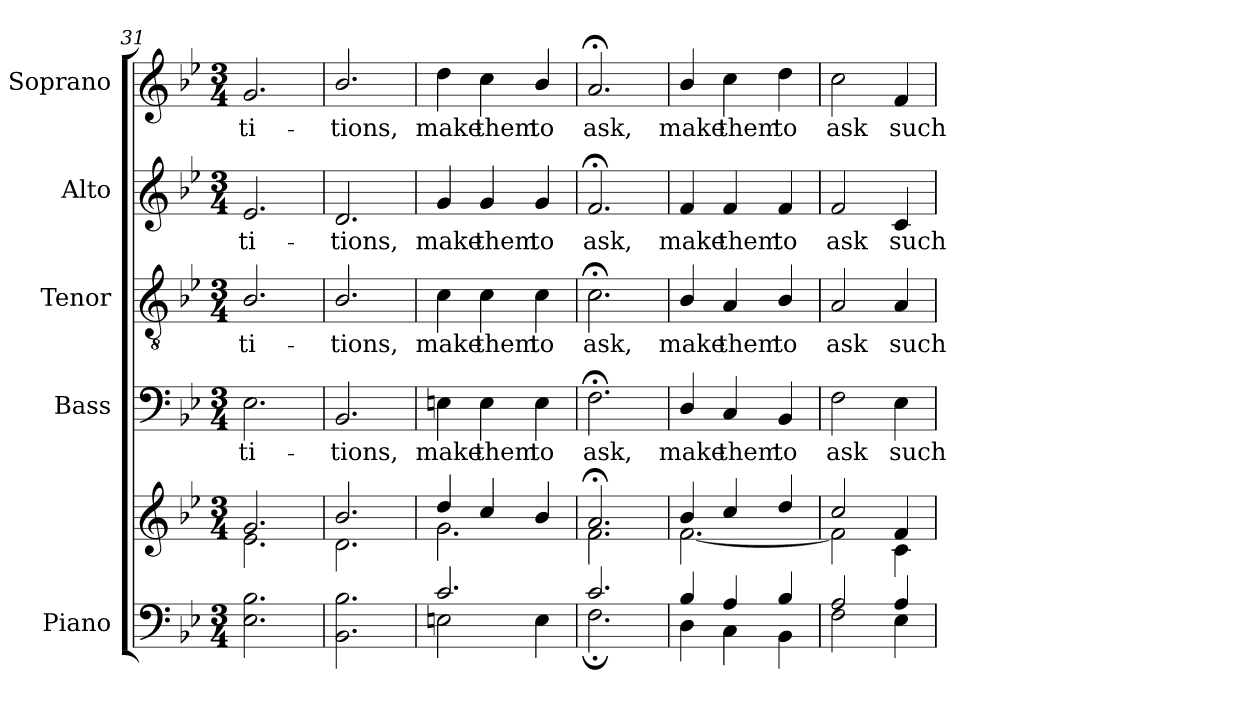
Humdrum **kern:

**kern	**kern	**kern	**text	**kern	**text	**kern	**text	**kern	**text
*part5	*part5	*part4	*part4	*part3	*part3	*part2	*part2	*part1	*part1
*staff6	*staff5	*staff4	*staff4	*staff3	*staff3	*staff2	*staff2	*staff1	*staff1
*I"Piano	*	*I"Bass	*	*I"Tenor	*	*I"Alto	*	*I"Soprano	*
*I'Pno.	*	*I'B.	*	*I'T.	*	*I'A.	*	*I'S.	*
*clefF4	*clefG2	*clefF4	*	*clefGv2	*	*clefG2	*	*clefG2	*
*	*	*	*	*ITrd7c12	*	*	*	*	*
*k[b-e-]	*k[b-e-]	*k[b-e-]	*	*k[b-e-]	*	*k[b-e-]	*	*k[b-e-]	*
*B-:	*B-:	*B-:	*	*B-:	*	*B-:	*	*B-:	*
*M3/4	*M3/4	*M3/4	*	*M3/4	*	*M3/4	*	*M3/4	*
=31	=31	=31	=31	=31	=31	=31	=31	=31	=31
*	*^	*	*	*	*	*	*	*	*
!	!	!	!	!LO:LY:b:color=#000000	!	!	!	!	!	!
!	!	!	!	!	!	!LO:LY:b:color=#000000	!	!	!	!
!	!	!	!	!	!	!	!	!LO:LY:b:color=#000000	!	!
!	!	!	!	!	!	!	!	!	!	!LO:LY:b:color=#000000
2.E-i\ 2.B-i	2.gi/	2.e-i\	2.E-i\	-ti-	2.BB-i/	-ti-	2.e-i/	-ti-	2.gi/	-ti-
=32	=32	=32	=32	=32	=32	=32	=32	=32	=32	=32
!	!	!	!	!LO:LY:b:color=#000000	!	!	!	!	!	!
!	!	!	!	!	!	!LO:LY:b:color=#000000	!	!	!	!
!	!	!	!	!	!	!	!	!LO:LY:b:color=#000000	!	!
!	!	!	!	!	!	!	!	!	!	!LO:LY:b:color=#000000
2.BB-i\ 2.B-i	2.b-i/	2.di\	2.BB-i/	-tions,	2.BB-i/	-tions,	2.di/	-tions,	2.b-i/	-tions,
=33	=33	=33	=33	=33	=33	=33	=33	=33	=33	=33
*^	*	*	*	*	*	*	*	*	*	*
!	!	!	!	!	!LO:LY:b:color=#000000	!	!	!	!	!	!
!	!	!	!	!	!	!	!LO:LY:b:color=#000000	!	!	!	!
!	!	!	!	!	!	!	!	!	!LO:LY:b:color=#000000	!	!
!	!	!	!	!	!	!	!	!	!	!	!LO:LY:b:color=#000000
2.ci/	2Eni\	4ddi/	2.gi\	4Eni\	make	4Ci\	make	4gi/	make	4ddi\	make
!	!	!	!	!	!LO:LY:b:color=#000000	!	!	!	!	!	!
!	!	!	!	!	!	!	!LO:LY:b:color=#000000	!	!	!	!
!	!	!	!	!	!	!	!	!	!LO:LY:b:color=#000000	!	!
!	!	!	!	!	!	!	!	!	!	!	!LO:LY:b:color=#000000
.	.	4cci/	.	4Ei\	them	4Ci\	them	4gi/	them	4cci\	them
!	!	!	!	!	!LO:LY:b:color=#000000	!	!	!	!	!	!
!	!	!	!	!	!	!	!LO:LY:b:color=#000000	!	!	!	!
!	!	!	!	!	!	!	!	!	!LO:LY:b:color=#000000	!	!
!	!	!	!	!	!	!	!	!	!	!	!LO:LY:b:color=#000000
.	4Ei\	4b-i/	.	4Ei\	to	4Ci\	to	4gi/	to	4b-i/	to
=34	=34	=34	=34	=34	=34	=34	=34	=34	=34	=34	=34
!	!	!	!	!	!LO:LY:b:color=#000000	!	!	!	!	!	!
!	!	!	!	!	!	!	!LO:LY:b:color=#000000	!	!	!	!
!	!	!	!	!	!	!	!	!	!LO:LY:b:color=#000000	!	!
!	!	!	!	!	!	!	!	!	!	!	!LO:LY:b:color=#000000
2.ci/	2.F;i\	2.a;i/	2.fi\	2.F;i\	ask,	2.C;i\	ask,	2.f;i/	ask,	2.a;i/	ask,
=35	=35	=35	=35	=35	=35	=35	=35	=35	=35	=35	=35
!	!	!	!	!	!LO:LY:b:color=#000000	!	!	!	!	!	!
!	!	!	!	!	!	!	!LO:LY:b:color=#000000	!	!	!	!
!	!	!	!	!	!	!	!	!	!LO:LY:b:color=#000000	!	!
!	!	!	!	!	!	!	!	!	!	!	!LO:LY:b:color=#000000
4B-i/	4Di\	4b-i/	[2.fi\	4Di/	make	4BB-i/	make	4fi/	make	4b-i/	make
!	!	!	!	!	!LO:LY:b:color=#000000	!	!	!	!	!	!
!	!	!	!	!	!	!	!LO:LY:b:color=#000000	!	!	!	!
!	!	!	!	!	!	!	!	!	!LO:LY:b:color=#000000	!	!
!	!	!	!	!	!	!	!	!	!	!	!LO:LY:b:color=#000000
4Ai/	4Ci\	4cci/	.	4Ci/	them	4AAi/	them	4fi/	them	4cci\	them
!	!	!	!	!	!LO:LY:b:color=#000000	!	!	!	!	!	!
!	!	!	!	!	!	!	!LO:LY:b:color=#000000	!	!	!	!
!	!	!	!	!	!	!	!	!	!LO:LY:b:color=#000000	!	!
!	!	!	!	!	!	!	!	!	!	!	!LO:LY:b:color=#000000
4B-i/	4BB-i\	4ddi/	.	4BB-i/	to	4BB-i/	to	4fi/	to	4ddi\	to
=36	=36	=36	=36	=36	=36	=36	=36	=36	=36	=36	=36
!	!	!	!	!	!LO:LY:b:color=#000000	!	!	!	!	!	!
!	!	!	!	!	!	!	!LO:LY:b:color=#000000	!	!	!	!
!	!	!	!	!	!	!	!	!	!LO:LY:b:color=#000000	!	!
!	!	!	!	!	!	!	!	!	!	!	!LO:LY:b:color=#000000
2Ai/	2Fi\	2cci/	2fi\]	2Fi\	ask	2AAi/	ask	2fi/	ask	2cci\	ask
!	!	!	!	!	!LO:LY:b:color=#000000	!	!	!	!	!	!
!	!	!	!	!	!	!	!LO:LY:b:color=#000000	!	!	!	!
!	!	!	!	!	!	!	!	!	!LO:LY:b:color=#000000	!	!
!	!	!	!	!	!	!	!	!	!	!	!LO:LY:b:color=#000000
4Ai/	4E-i\	4fi/	4ci\	4E-i\	such	4AAi/	such	4ci/	such	4fi/	such
*v	*v	*	*	*	*	*	*	*	*	*	*
*	*v	*v	*	*	*	*	*	*	*	*
=	=	=	=	=	=	=	=	=	=
*-	*-	*-	*-	*-	*-	*-	*-	*-	*-
